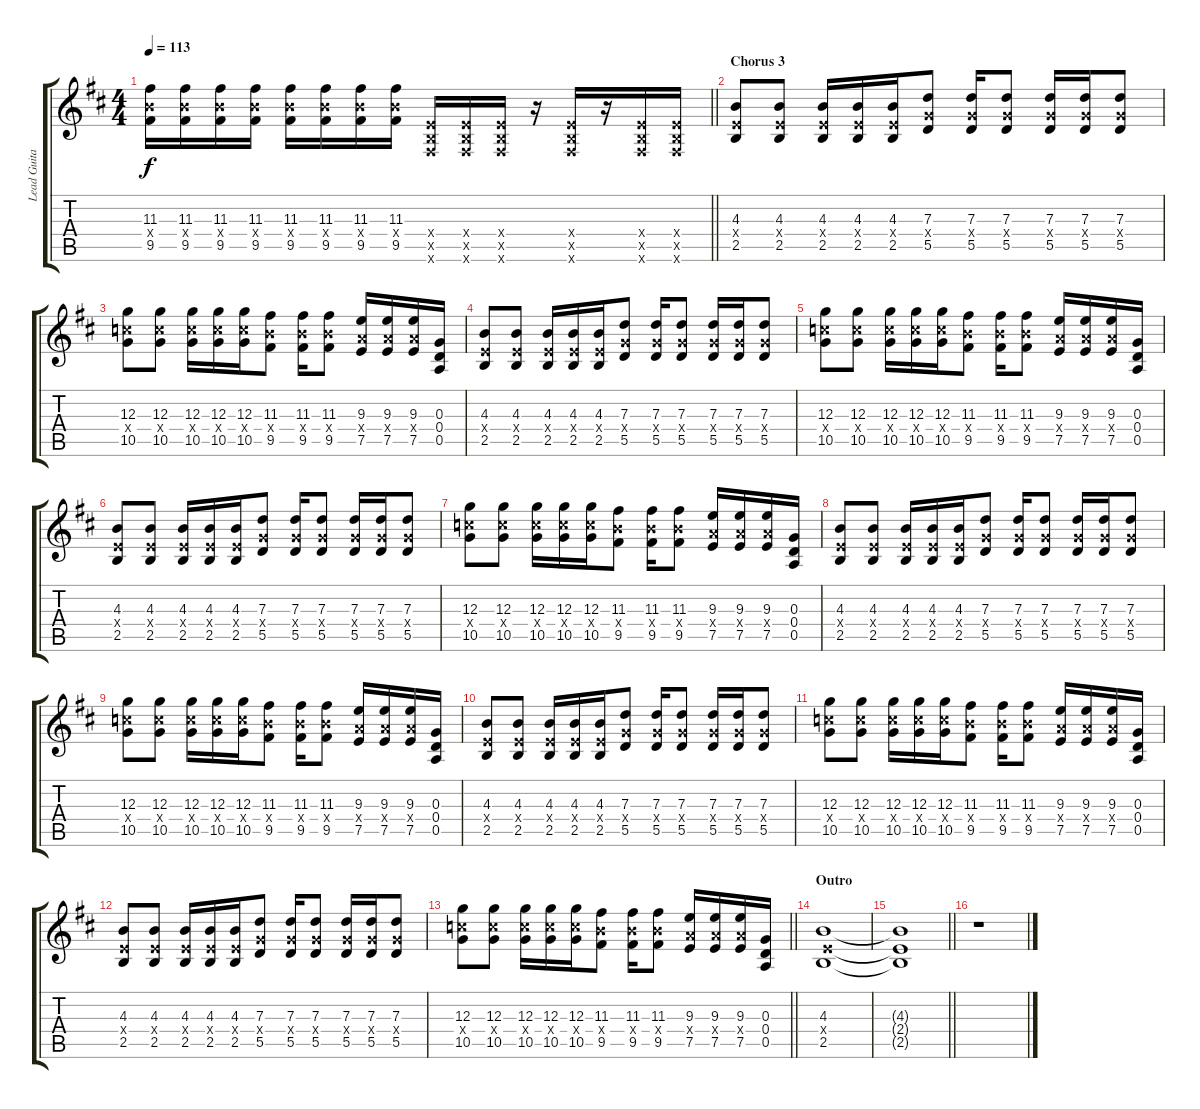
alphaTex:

\track ("Lead Guitar" "Lead Guita") {instrument overdrivenguitar}
\staff {score tabs}
\tuning (E4 B3 G3 D3 A2 E2) {hide}
\ts (4 4)
\tempo 113
\clef g2
\barLineRight lightlight
\ks d
(11.3 9.4{x} 9.5).16{dy f} (11.3 9.4{x} 9.5).16 (11.3 9.4{x} 9.5).16 (11.3 9.4{x} 9.5).16 (11.3 9.4{x} 9.5).16 (11.3 9.4{x} 9.5).16 (11.3 9.4{x} 9.5).16 (11.3 9.4{x} 9.5).16 (2.4{x} 2.5{x} 2.6{x}).16 (2.4{x} 2.5{x} 2.6{x}).16 (2.4{x} 2.5{x} 2.6{x}).16 r.16 (2.4{x} 2.5{x} 2.6{x}).16 r.16 (2.4{x} 2.5{x} 2.6{x}).16 (2.4{x} 2.5{x} 2.6{x}).16 |
\section ("" "Chorus 3")
(4.3 2.4{x} 2.5).8 (4.3 2.4{x} 2.5).8 (4.3 2.4{x} 2.5).16 (4.3 2.4{x} 2.5).16 (4.3 2.4{x} 2.5).16 (7.3 5.4{x} 5.5).8 (7.3 5.4{x} 5.5).16 (7.3 5.4{x} 5.5).8 (7.3 5.4{x} 5.5).16 (7.3 5.4{x} 5.5).16 (7.3 5.4{x} 5.5).8 |
(12.3 10.4{x} 10.5).8 (12.3 10.4{x} 10.5).8 (12.3 10.4{x} 10.5).16 (12.3 10.4{x} 10.5).16 (12.3 10.4{x} 10.5).16 (11.3 9.4{x} 9.5).8 (11.3 9.4{x} 9.5).16 (11.3 9.4{x} 9.5).8 (9.3 7.4{x} 7.5).16 (9.3 7.4{x} 7.5).16 (9.3 7.4{x} 7.5).16 (0.3 0.4 0.5).16 |
(4.3 2.4{x} 2.5).8 (4.3 2.4{x} 2.5).8 (4.3 2.4{x} 2.5).16 (4.3 2.4{x} 2.5).16 (4.3 2.4{x} 2.5).16 (7.3 5.4{x} 5.5).8 (7.3 5.4{x} 5.5).16 (7.3 5.4{x} 5.5).8 (7.3 5.4{x} 5.5).16 (7.3 5.4{x} 5.5).16 (7.3 5.4{x} 5.5).8 |
(12.3 10.4{x} 10.5).8 (12.3 10.4{x} 10.5).8 (12.3 10.4{x} 10.5).16 (12.3 10.4{x} 10.5).16 (12.3 10.4{x} 10.5).16 (11.3 9.4{x} 9.5).8 (11.3 9.4{x} 9.5).16 (11.3 9.4{x} 9.5).8 (9.3 7.4{x} 7.5).16 (9.3 7.4{x} 7.5).16 (9.3 7.4{x} 7.5).16 (0.3 0.4 0.5).16 |
(4.3 2.4{x} 2.5).8 (4.3 2.4{x} 2.5).8 (4.3 2.4{x} 2.5).16 (4.3 2.4{x} 2.5).16 (4.3 2.4{x} 2.5).16 (7.3 5.4{x} 5.5).8 (7.3 5.4{x} 5.5).16 (7.3 5.4{x} 5.5).8 (7.3 5.4{x} 5.5).16 (7.3 5.4{x} 5.5).16 (7.3 5.4{x} 5.5).8 |
(12.3 10.4{x} 10.5).8 (12.3 10.4{x} 10.5).8 (12.3 10.4{x} 10.5).16 (12.3 10.4{x} 10.5).16 (12.3 10.4{x} 10.5).16 (11.3 9.4{x} 9.5).8 (11.3 9.4{x} 9.5).16 (11.3 9.4{x} 9.5).8 (9.3 7.4{x} 7.5).16 (9.3 7.4{x} 7.5).16 (9.3 7.4{x} 7.5).16 (0.3 0.4 0.5).16 |
(4.3 2.4{x} 2.5).8 (4.3 2.4{x} 2.5).8 (4.3 2.4{x} 2.5).16 (4.3 2.4{x} 2.5).16 (4.3 2.4{x} 2.5).16 (7.3 5.4{x} 5.5).8 (7.3 5.4{x} 5.5).16 (7.3 5.4{x} 5.5).8 (7.3 5.4{x} 5.5).16 (7.3 5.4{x} 5.5).16 (7.3 5.4{x} 5.5).8 |
(12.3 10.4{x} 10.5).8 (12.3 10.4{x} 10.5).8 (12.3 10.4{x} 10.5).16 (12.3 10.4{x} 10.5).16 (12.3 10.4{x} 10.5).16 (11.3 9.4{x} 9.5).8 (11.3 9.4{x} 9.5).16 (11.3 9.4{x} 9.5).8 (9.3 7.4{x} 7.5).16 (9.3 7.4{x} 7.5).16 (9.3 7.4{x} 7.5).16 (0.3 0.4 0.5).16 |
(4.3 2.4{x} 2.5).8 (4.3 2.4{x} 2.5).8 (4.3 2.4{x} 2.5).16 (4.3 2.4{x} 2.5).16 (4.3 2.4{x} 2.5).16 (7.3 5.4{x} 5.5).8 (7.3 5.4{x} 5.5).16 (7.3 5.4{x} 5.5).8 (7.3 5.4{x} 5.5).16 (7.3 5.4{x} 5.5).16 (7.3 5.4{x} 5.5).8 |
(12.3 10.4{x} 10.5).8 (12.3 10.4{x} 10.5).8 (12.3 10.4{x} 10.5).16 (12.3 10.4{x} 10.5).16 (12.3 10.4{x} 10.5).16 (11.3 9.4{x} 9.5).8 (11.3 9.4{x} 9.5).16 (11.3 9.4{x} 9.5).8 (9.3 7.4{x} 7.5).16 (9.3 7.4{x} 7.5).16 (9.3 7.4{x} 7.5).16 (0.3 0.4 0.5).16 |
(4.3 2.4{x} 2.5).8 (4.3 2.4{x} 2.5).8 (4.3 2.4{x} 2.5).16 (4.3 2.4{x} 2.5).16 (4.3 2.4{x} 2.5).16 (7.3 5.4{x} 5.5).8 (7.3 5.4{x} 5.5).16 (7.3 5.4{x} 5.5).8 (7.3 5.4{x} 5.5).16 (7.3 5.4{x} 5.5).16 (7.3 5.4{x} 5.5).8 |
\barLineRight lightlight
(12.3 10.4{x} 10.5).8 (12.3 10.4{x} 10.5).8 (12.3 10.4{x} 10.5).16 (12.3 10.4{x} 10.5).16 (12.3 10.4{x} 10.5).16 (11.3 9.4{x} 9.5).8 (11.3 9.4{x} 9.5).16 (11.3 9.4{x} 9.5).8 (9.3 7.4{x} 7.5).16 (9.3 7.4{x} 7.5).16 (9.3 7.4{x} 7.5).16 (0.3 0.4 0.5).16 |
\section ("" "Outro")
(4.3 2.4{x} 2.5).1 |
\barLineRight lightlight
(4.3{t} 2.4{t} 2.5{t}).1 |
r.1
